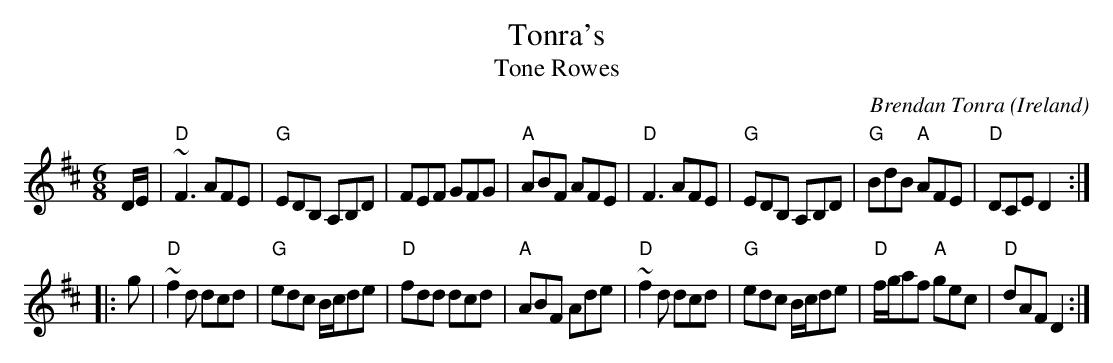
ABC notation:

X:1
T:Tonra's
T:Tone Rowes
O:Ireland
C:Brendan Tonra
M:6/8
L:1/8
K:D
D/E/|\
"D"~F3 AFE|"G"EDB, A,B,D|FEF GFG|"A"ABF AFE|\
"D"F3 AFE|"G"EDB, A,B,D|"G"BdB "A"AFE|"D"DCE D2:|
|:g|\
"D"~f2d dcd|"G"edc B/c/de|"D"fdd dcd|"A"ABF Ade|\
"D"~f2d dcd|"G"edc B/c/de|"D"f/g/af "A"gec|"D"dAF D2:|
